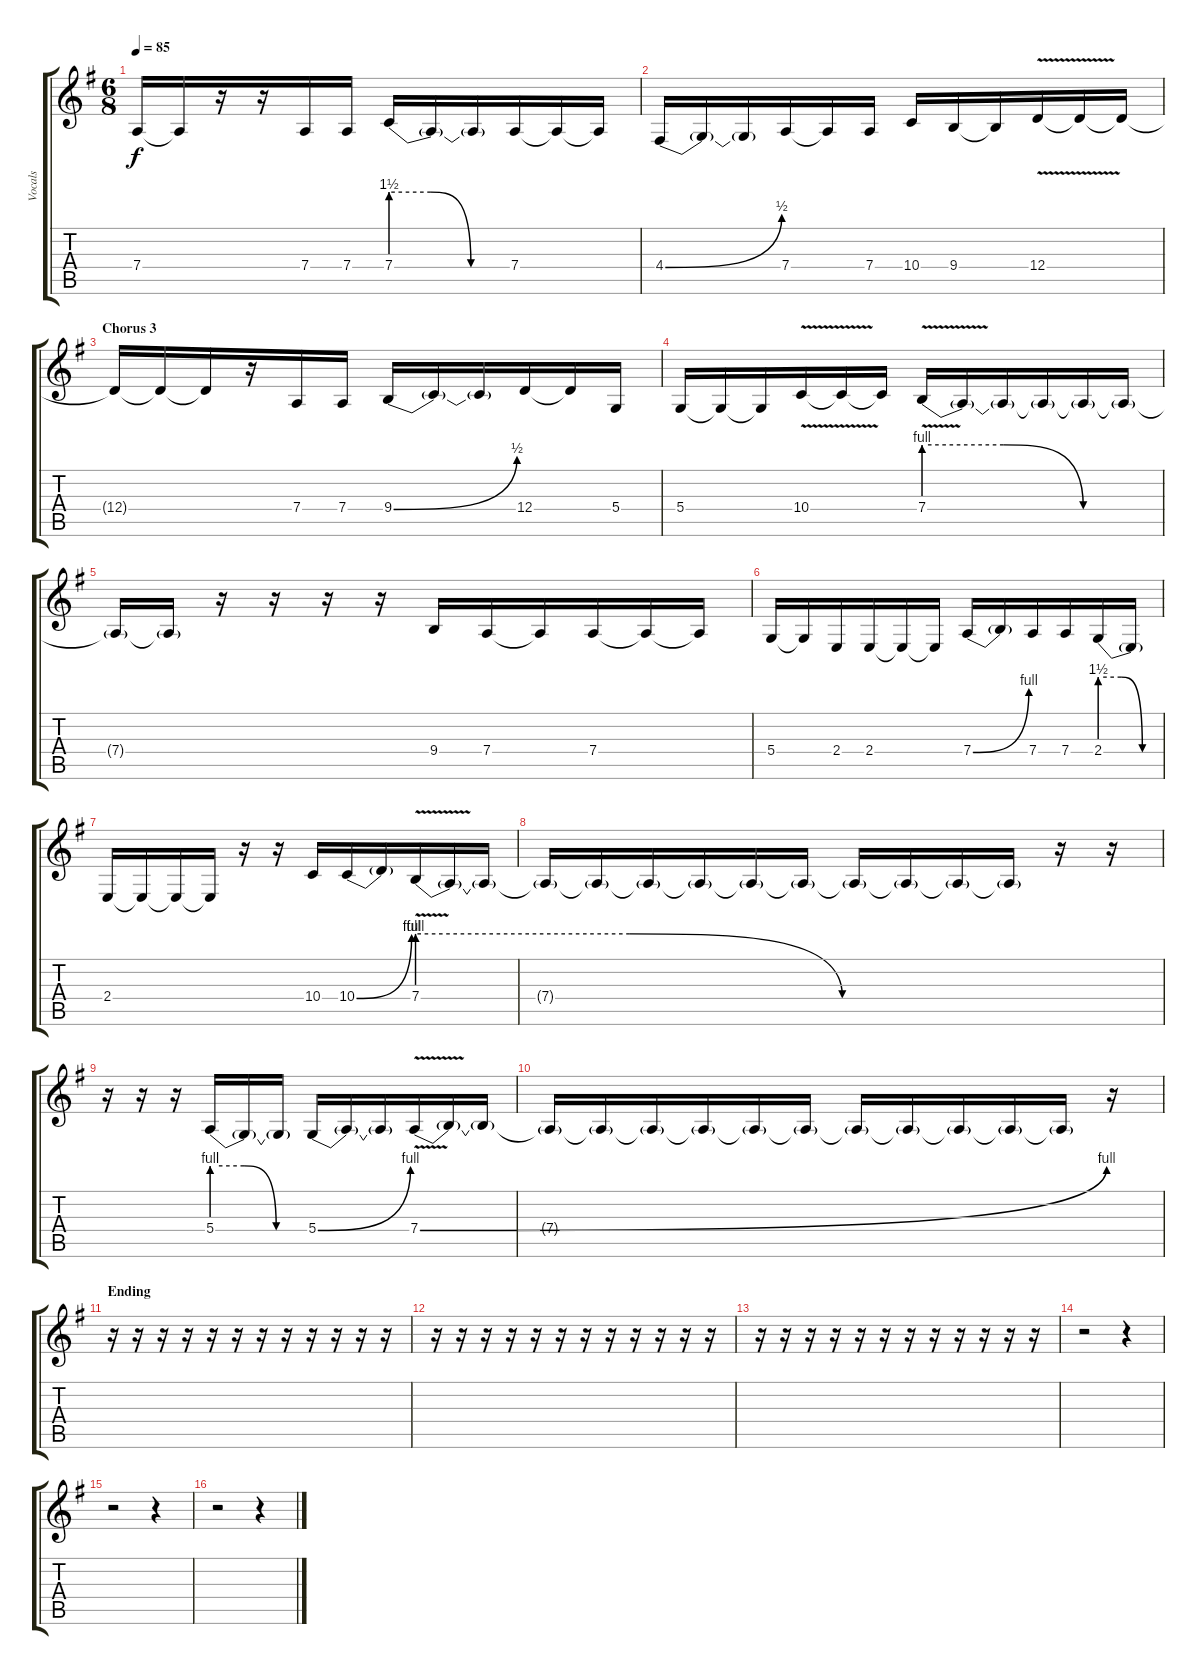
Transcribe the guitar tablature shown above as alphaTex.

\track ("Vocals" "Vocals") {instrument lead2sawtooth}
\staff {score tabs}
\tuning (E4 B3 G3 D3 A2 E2) {hide}
\ts (6 8)
\tempo 85
\clef g2
\ks eminor
7.4{t}.16{dy f} 7.4{t}.16 r.16 r.16 7.4.16 7.4.16 7.4{be (custom 0 6 20 6 40 0 60 0)}.16 7.4{t}.16 7.4{t}.16 7.4.16 7.4{t}.16 7.4{t}.16 |
4.4{be (bend 0 0 60 2)}.16 4.4{t}.16 4.4{t}.16 7.4.16 7.4{t}.16 7.4.16 10.4.16 9.4.16 9.4{t}.16 12.4{v}.16 12.4{t}.16 12.4{t}.16 |
\section ("" "Chorus 3")
12.4{t}.16 12.4{t}.16 12.4{t}.16 r.16 7.4.16 7.4.16 9.4{be (bend 0 0 60 2)}.16 9.4{t}.16 9.4{t}.16 12.4.16 12.4{t}.16 5.4.16 |
5.4.16 5.4{t}.16 5.4{t}.16 10.4{v}.16 10.4{t}.16 10.4{t}.16 7.4{be (custom 0 4 20 4 40 0 60 0) v}.16 7.4{t}.16 7.4{t}.16 7.4{t}.16 7.4{t}.16 7.4{t}.16 |
7.4{t}.16 7.4{t}.16 r.16 r.16 r.16 r.16 9.4.16 7.4.16 7.4{t}.16 7.4.16 7.4{t}.16 7.4{t}.16 |
5.4.16 5.4{t}.16 2.4.16 2.4.16 2.4{t}.16 2.4{t}.16 7.4{be (bend 0 0 60 4)}.16 7.4{t}.16 7.4.16 7.4.16 2.4{be (custom 0 6 20 6 40 0 60 0)}.16 2.4{t}.16 |
2.4.16 2.4{t}.16 2.4{t}.16 2.4{t}.16 r.16 r.16 10.4.16 10.4{be (bend 0 0 60 4)}.16 10.4{t}.16 7.4{be (custom 0 4 20 4 40 0 60 0) v}.16 7.4{t}.16 7.4{t}.16 |
7.4{t}.16 7.4{t}.16 7.4{t}.16 7.4{t}.16 7.4{t}.16 7.4{t}.16 7.4{t}.16 7.4{t}.16 7.4{t}.16 7.4{t}.16 r.16 r.16 |
r.16 r.16 r.16 5.4{be (custom 0 4 20 4 40 0 60 0)}.16 5.4{t}.16 5.4{t}.16 5.4{be (bend 0 0 60 4)}.16 5.4{t}.16 5.4{t}.16 7.4{be (bend 0 0 60 4) v}.16 7.4{t}.16 7.4{t}.16 |
7.4{t}.16 7.4{t}.16 7.4{t}.16 7.4{t}.16 7.4{t}.16 7.4{t}.16 7.4{t}.16 7.4{t}.16 7.4{t}.16 7.4{t}.16 7.4{t}.16 r.16 |
\section ("" "Ending")
r.16 r.16 r.16 r.16 r.16 r.16 r.16 r.16 r.16 r.16 r.16 r.16 |
r.16 r.16 r.16 r.16 r.16 r.16 r.16 r.16 r.16 r.16 r.16 r.16 |
r.16 r.16 r.16 r.16 r.16 r.16 r.16 r.16 r.16 r.16 r.16 r.16 |
r.2 r.4 |
r.2 r.4 |
r.2 r.4
